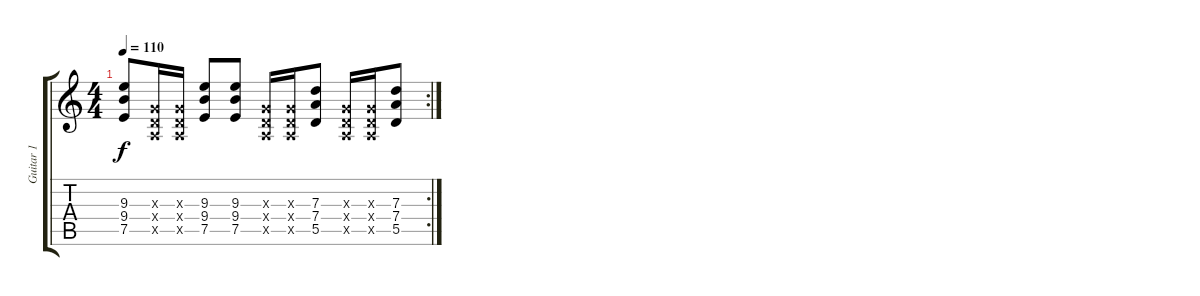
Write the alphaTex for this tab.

\track ("Guitar 1" "Guitar 1") {instrument acousticguitarsteel}
\staff {score tabs}
\tuning (E4 B3 G3 D3 A2 E2) {hide}
\rc 2
\ts (4 4)
\tempo 110
\clef g2
\ks c
(9.3 9.4 7.5).8{dy f} (0.3{x} 0.4{x} 0.5{x}).16 (0.3{x} 0.4{x} 0.5{x}).16 (9.3 9.4 7.5).8 (9.3 9.4 7.5).8 (0.3{x} 0.4{x} 0.5{x}).16 (0.3{x} 0.4{x} 0.5{x}).16 (7.3 7.4 5.5).8 (0.3{x} 0.4{x} 0.5{x}).16 (0.3{x} 0.4{x} 0.5{x}).16 (7.3 7.4 5.5).8
